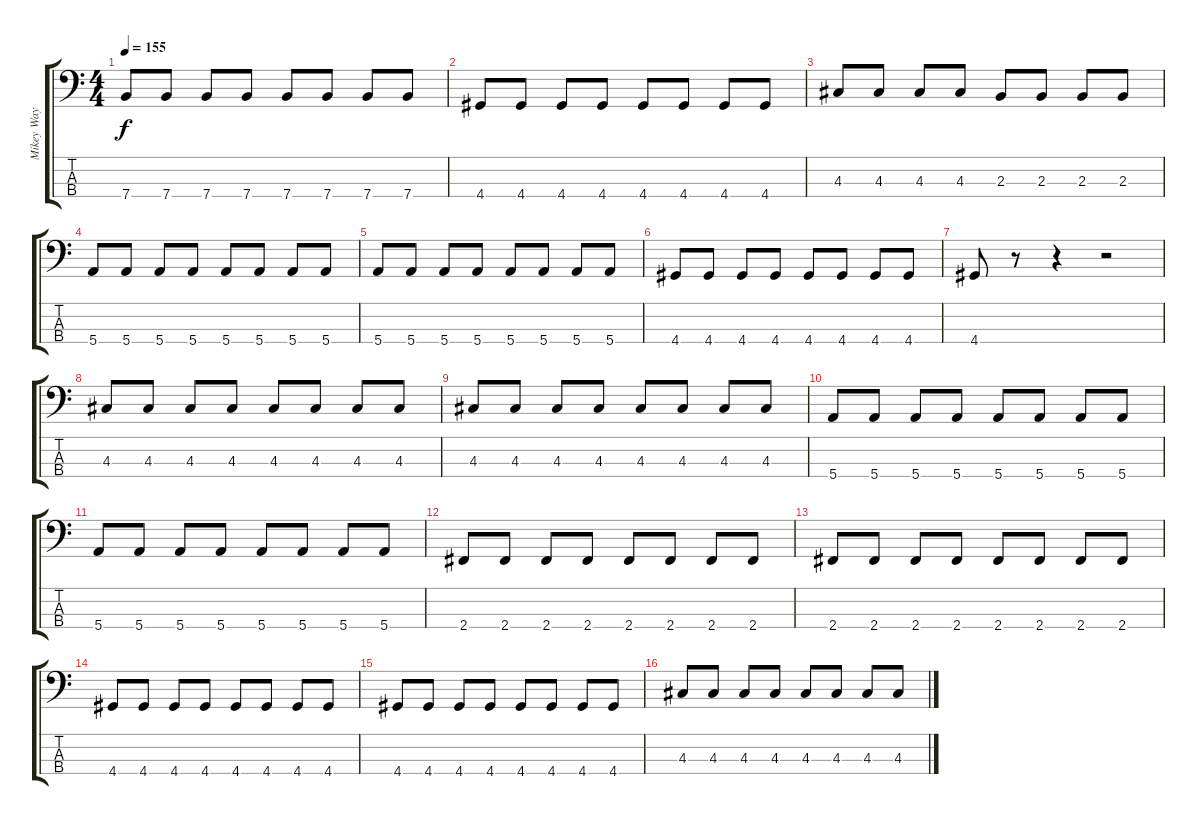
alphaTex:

\track ("Mikey Way [Bass]" "Mikey Way ") {instrument electricbasspick}
\staff {score tabs}
\tuning (G2 D2 A1 E1) {hide}
\ts (4 4)
\tempo 155
\clef f4
\ks c
7.4.8{dy f} 7.4.8 7.4.8 7.4.8 7.4.8 7.4.8 7.4.8 7.4.8 |
4.4.8 4.4.8 4.4.8 4.4.8 4.4.8 4.4.8 4.4.8 4.4.8 |
4.3.8 4.3.8 4.3.8 4.3.8 2.3.8 2.3.8 2.3.8 2.3.8 |
5.4.8 5.4.8 5.4.8 5.4.8 5.4.8 5.4.8 5.4.8 5.4.8 |
5.4.8 5.4.8 5.4.8 5.4.8 5.4.8 5.4.8 5.4.8 5.4.8 |
4.4.8 4.4.8 4.4.8 4.4.8 4.4.8 4.4.8 4.4.8 4.4.8 |
4.4.8 r.8 r.4 r.2 |
4.3.8 4.3.8 4.3.8 4.3.8 4.3.8 4.3.8 4.3.8 4.3.8 |
4.3.8 4.3.8 4.3.8 4.3.8 4.3.8 4.3.8 4.3.8 4.3.8 |
5.4.8 5.4.8 5.4.8 5.4.8 5.4.8 5.4.8 5.4.8 5.4.8 |
5.4.8 5.4.8 5.4.8 5.4.8 5.4.8 5.4.8 5.4.8 5.4.8 |
2.4.8 2.4.8 2.4.8 2.4.8 2.4.8 2.4.8 2.4.8 2.4.8 |
2.4.8 2.4.8 2.4.8 2.4.8 2.4.8 2.4.8 2.4.8 2.4.8 |
4.4.8 4.4.8 4.4.8 4.4.8 4.4.8 4.4.8 4.4.8 4.4.8 |
4.4.8 4.4.8 4.4.8 4.4.8 4.4.8 4.4.8 4.4.8 4.4.8 |
4.3.8 4.3.8 4.3.8 4.3.8 4.3.8 4.3.8 4.3.8 4.3.8
